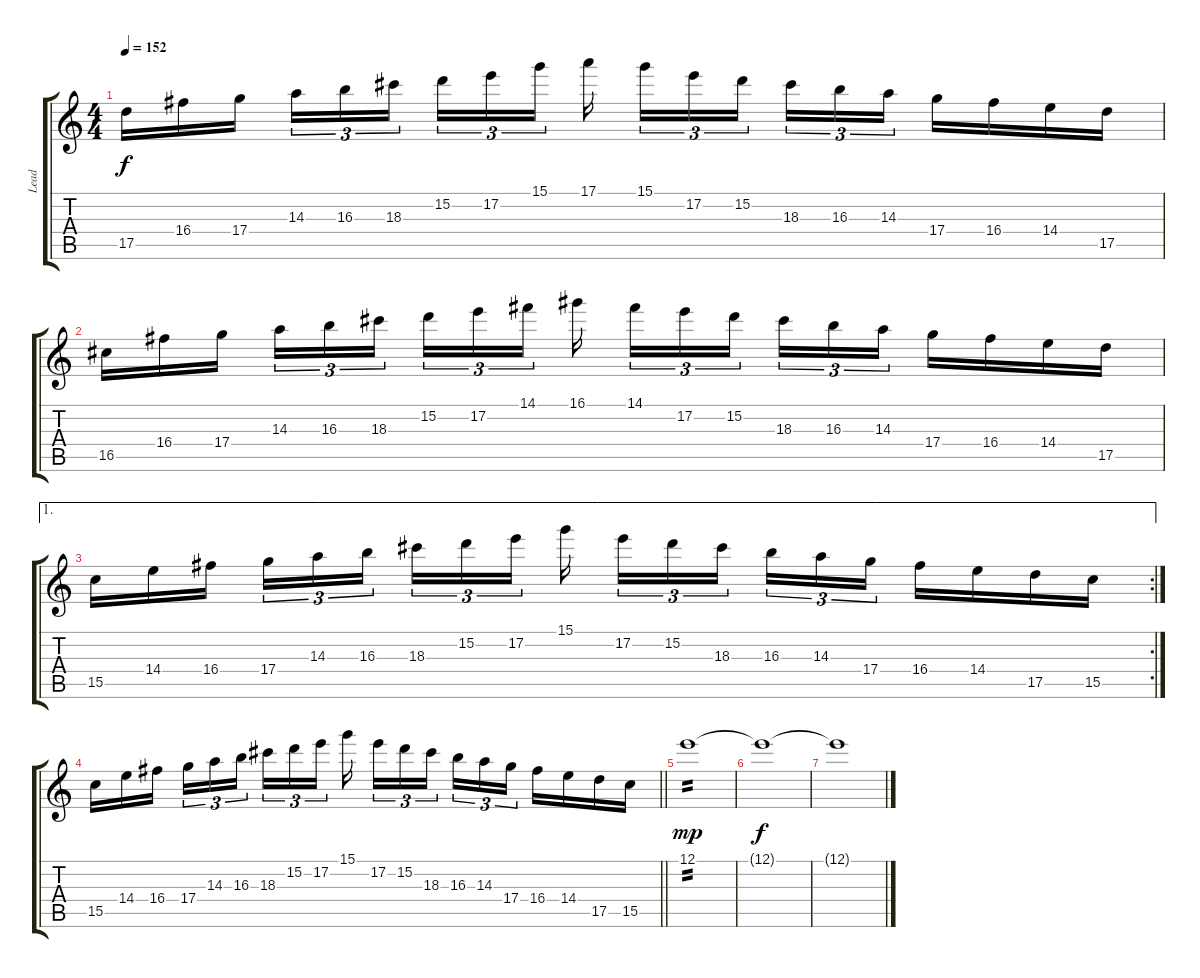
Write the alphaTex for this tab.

\track ("Lead" "Lead") {instrument distortionguitar}
\staff {score tabs}
\tuning (E4 B3 G3 D3 A2 E2) {hide}
\ts (4 4)
\tempo 152
\clef g2
\ks c
17.5.16{dy f} 16.4.16 17.4.16 14.3.16{tu (3 2)} 16.3.16{tu (3 2)} 18.3.16{tu (3 2)} 15.2.16{tu (3 2)} 17.2.16{tu (3 2)} 15.1.16{tu (3 2)} 17.1.16 15.1.16{tu (3 2)} 17.2.16{tu (3 2)} 15.2.16{tu (3 2)} 18.3.16{tu (3 2)} 16.3.16{tu (3 2)} 14.3.16{tu (3 2)} 17.4.16 16.4.16 14.4.16 17.5.16 |
16.5.16 16.4.16 17.4.16 14.3.16{tu (3 2)} 16.3.16{tu (3 2)} 18.3.16{tu (3 2)} 15.2.16{tu (3 2)} 17.2.16{tu (3 2)} 14.1.16{tu (3 2)} 16.1.16 14.1.16{tu (3 2)} 17.2.16{tu (3 2)} 15.2.16{tu (3 2)} 18.3.16{tu (3 2)} 16.3.16{tu (3 2)} 14.3.16{tu (3 2)} 17.4.16 16.4.16 14.4.16 17.5.16 |
\ae 1
\rc 2
15.5.16 14.4.16 16.4.16 17.4.16{tu (3 2)} 14.3.16{tu (3 2)} 16.3.16{tu (3 2)} 18.3.16{tu (3 2)} 15.2.16{tu (3 2)} 17.2.16{tu (3 2)} 15.1.16 17.2.16{tu (3 2)} 15.2.16{tu (3 2)} 18.3.16{tu (3 2)} 16.3.16{tu (3 2)} 14.3.16{tu (3 2)} 17.4.16{tu (3 2)} 16.4.16 14.4.16 17.5.16 15.5.16 |
\barLineRight lightlight
15.5.16 14.4.16 16.4.16 17.4.16{tu (3 2)} 14.3.16{tu (3 2)} 16.3.16{tu (3 2)} 18.3.16{tu (3 2)} 15.2.16{tu (3 2)} 17.2.16{tu (3 2)} 15.1.16 17.2.16{tu (3 2)} 15.2.16{tu (3 2)} 18.3.16{tu (3 2)} 16.3.16{tu (3 2)} 14.3.16{tu (3 2)} 17.4.16{tu (3 2)} 16.4.16 14.4.16 17.5.16 15.5.16 |
12.1.1{tp 2 dy mp volume 7} |
12.1{t}.1{dy f} |
12.1{t}.1
